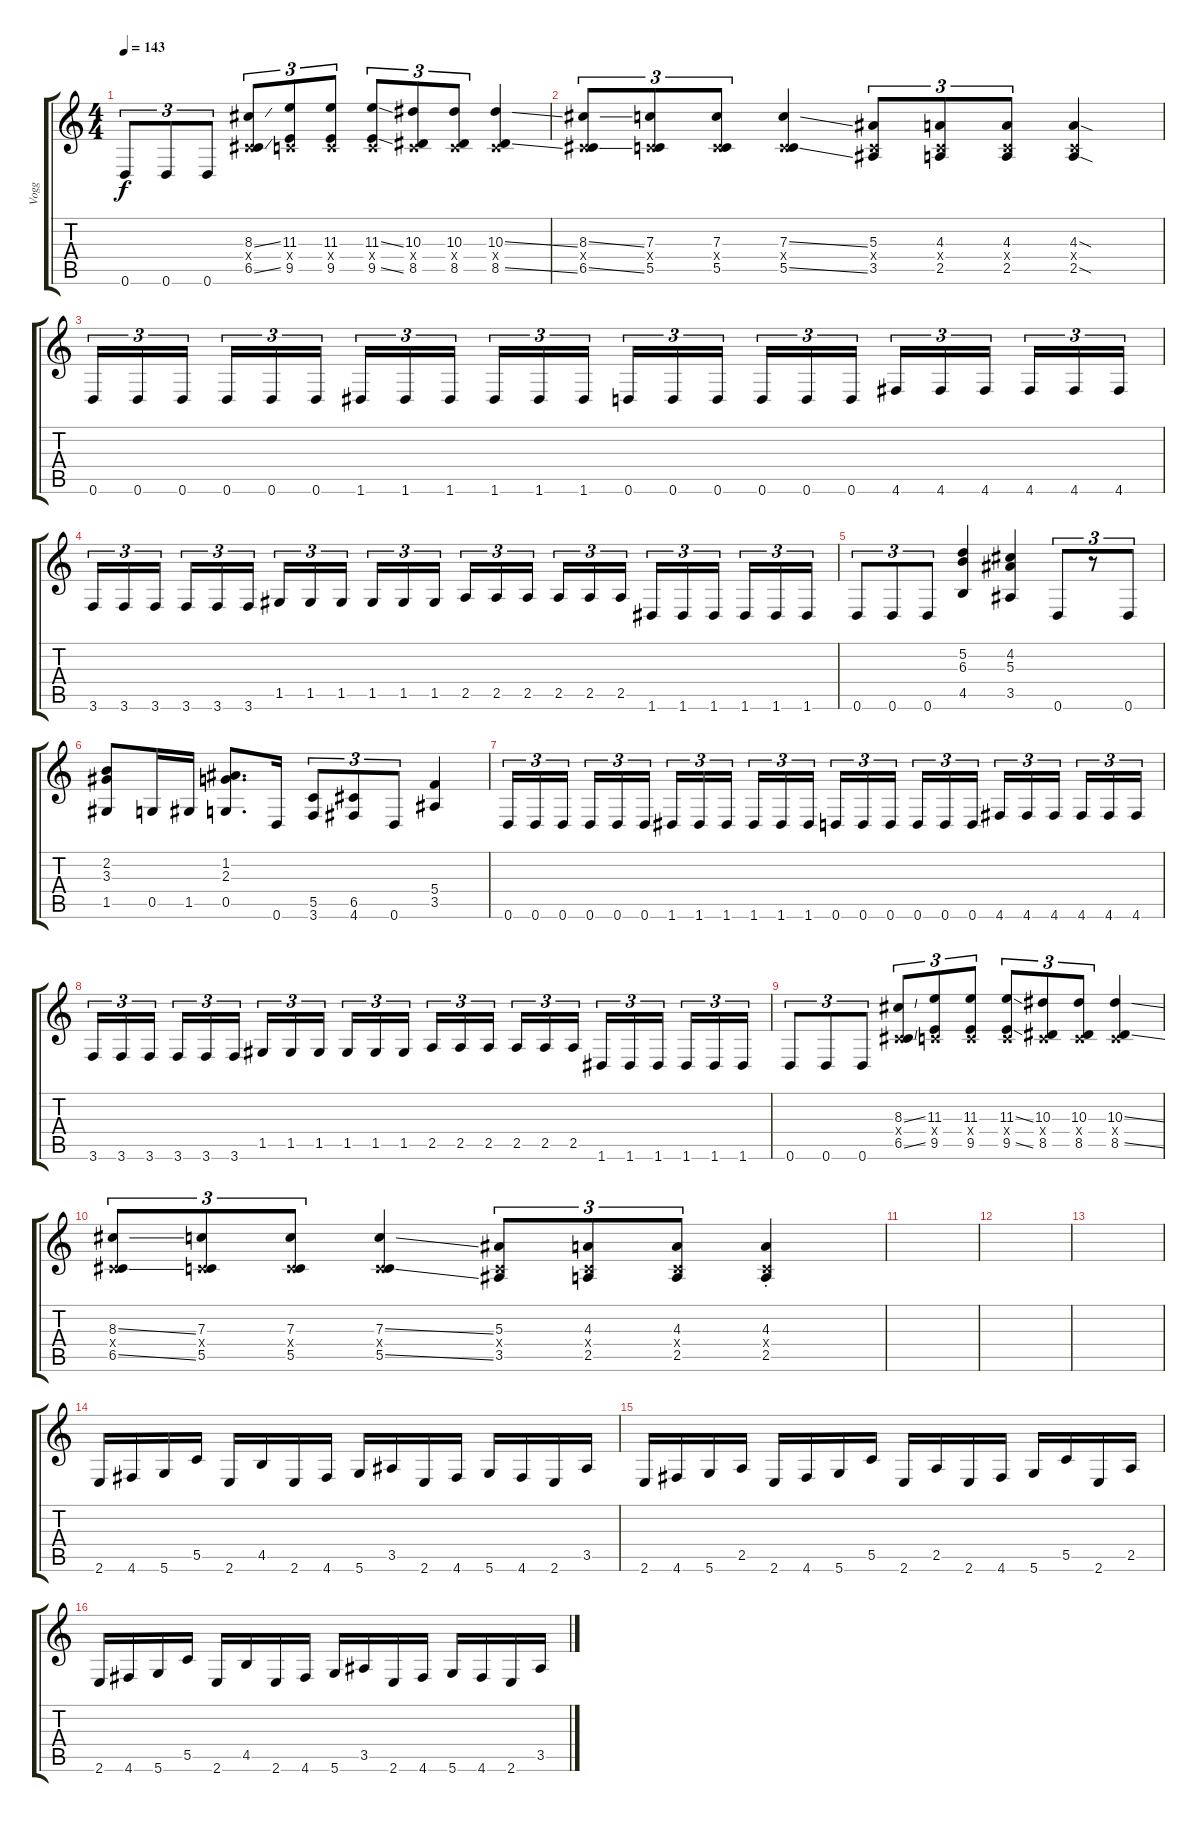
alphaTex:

\track ("Vogg" "Vogg") {instrument distortionguitar}
\staff {score tabs}
\tuning (D4 A3 F3 C3 G2 D2) {hide}
\ts (4 4)
\tempo 143
\clef g2
\ks c
0.6.8{tu (3 2) dy f} 0.6.8{tu (3 2)} 0.6.8{tu (3 2)} (8.3{ss} 0.4{x} 6.5{ss}).8{tu (3 2)} (11.3 0.4{x} 9.5).8{tu (3 2)} (11.3 0.4{x} 9.5).8{tu (3 2)} (11.3{ss} 0.4{x} 9.5{ss}).8{tu (3 2)} (10.3 0.4{x} 8.5).8{tu (3 2)} (10.3 0.4{x} 8.5).8{tu (3 2)} (10.3{ss} 0.4{x} 8.5{ss}).4 |
(8.3{ss} 0.4{x} 6.5{ss}).8{tu (3 2)} (7.3 0.4{x} 5.5).8{tu (3 2)} (7.3 0.4{x} 5.5).8{tu (3 2)} (7.3{ss} 0.4{x} 5.5{ss}).4 (5.3 0.4{x} 3.5).8{tu (3 2)} (4.3 0.4{x} 2.5).8{tu (3 2)} (4.3 0.4{x} 2.5).8{tu (3 2)} (4.3{sod} 0.4{x} 2.5{sod}).4 |
0.6.16{tu (3 2)} 0.6.16{tu (3 2)} 0.6.16{tu (3 2) beam splitsecondary} 0.6.16{tu (3 2)} 0.6.16{tu (3 2)} 0.6.16{tu (3 2)} 1.6.16{tu (3 2)} 1.6.16{tu (3 2)} 1.6.16{tu (3 2) beam splitsecondary} 1.6.16{tu (3 2)} 1.6.16{tu (3 2)} 1.6.16{tu (3 2)} 0.6.16{tu (3 2)} 0.6.16{tu (3 2)} 0.6.16{tu (3 2) beam splitsecondary} 0.6.16{tu (3 2)} 0.6.16{tu (3 2)} 0.6.16{tu (3 2)} 4.6.16{tu (3 2)} 4.6.16{tu (3 2)} 4.6.16{tu (3 2) beam splitsecondary} 4.6.16{tu (3 2)} 4.6.16{tu (3 2)} 4.6.16{tu (3 2)} |
3.6.16{tu (3 2)} 3.6.16{tu (3 2)} 3.6.16{tu (3 2) beam splitsecondary} 3.6.16{tu (3 2)} 3.6.16{tu (3 2)} 3.6.16{tu (3 2)} 1.5.16{tu (3 2)} 1.5.16{tu (3 2)} 1.5.16{tu (3 2) beam splitsecondary} 1.5.16{tu (3 2)} 1.5.16{tu (3 2)} 1.5.16{tu (3 2)} 2.5.16{tu (3 2)} 2.5.16{tu (3 2)} 2.5.16{tu (3 2) beam splitsecondary} 2.5.16{tu (3 2)} 2.5.16{tu (3 2)} 2.5.16{tu (3 2)} 1.6.16{tu (3 2)} 1.6.16{tu (3 2)} 1.6.16{tu (3 2) beam splitsecondary} 1.6.16{tu (3 2)} 1.6.16{tu (3 2)} 1.6.16{tu (3 2)} |
0.6.8{tu (3 2)} 0.6.8{tu (3 2)} 0.6.8{tu (3 2)} (5.2 6.3 4.5).4 (4.2 5.3 3.5).4 0.6.8{tu (3 2)} r.8{tu (3 2)} 0.6.8{tu (3 2)} |
(2.2 3.3 1.5).8 0.5.16 1.5.16 (1.2 2.3 0.5).8{d} 0.6.16 (5.5 3.6).8{tu (3 2)} (6.5 4.6).8{tu (3 2)} 0.6.8{tu (3 2)} (5.4 3.5).4 |
0.6.16{tu (3 2)} 0.6.16{tu (3 2)} 0.6.16{tu (3 2) beam splitsecondary} 0.6.16{tu (3 2)} 0.6.16{tu (3 2)} 0.6.16{tu (3 2)} 1.6.16{tu (3 2)} 1.6.16{tu (3 2)} 1.6.16{tu (3 2) beam splitsecondary} 1.6.16{tu (3 2)} 1.6.16{tu (3 2)} 1.6.16{tu (3 2)} 0.6.16{tu (3 2)} 0.6.16{tu (3 2)} 0.6.16{tu (3 2) beam splitsecondary} 0.6.16{tu (3 2)} 0.6.16{tu (3 2)} 0.6.16{tu (3 2)} 4.6.16{tu (3 2)} 4.6.16{tu (3 2)} 4.6.16{tu (3 2) beam splitsecondary} 4.6.16{tu (3 2)} 4.6.16{tu (3 2)} 4.6.16{tu (3 2)} |
3.6.16{tu (3 2)} 3.6.16{tu (3 2)} 3.6.16{tu (3 2) beam splitsecondary} 3.6.16{tu (3 2)} 3.6.16{tu (3 2)} 3.6.16{tu (3 2)} 1.5.16{tu (3 2)} 1.5.16{tu (3 2)} 1.5.16{tu (3 2) beam splitsecondary} 1.5.16{tu (3 2)} 1.5.16{tu (3 2)} 1.5.16{tu (3 2)} 2.5.16{tu (3 2)} 2.5.16{tu (3 2)} 2.5.16{tu (3 2) beam splitsecondary} 2.5.16{tu (3 2)} 2.5.16{tu (3 2)} 2.5.16{tu (3 2)} 1.6.16{tu (3 2)} 1.6.16{tu (3 2)} 1.6.16{tu (3 2) beam splitsecondary} 1.6.16{tu (3 2)} 1.6.16{tu (3 2)} 1.6.16{tu (3 2)} |
0.6.8{tu (3 2)} 0.6.8{tu (3 2)} 0.6.8{tu (3 2)} (8.3{ss} 0.4{x} 6.5{ss}).8{tu (3 2)} (11.3 0.4{x} 9.5).8{tu (3 2)} (11.3 0.4{x} 9.5).8{tu (3 2)} (11.3{ss} 0.4{x} 9.5{ss}).8{tu (3 2)} (10.3 0.4{x} 8.5).8{tu (3 2)} (10.3 0.4{x} 8.5).8{tu (3 2)} (10.3{ss} 0.4{x} 8.5{ss}).4 |
(8.3{ss} 0.4{x} 6.5{ss}).8{tu (3 2)} (7.3 0.4{x} 5.5).8{tu (3 2)} (7.3 0.4{x} 5.5).8{tu (3 2)} (7.3{ss} 0.4{x} 5.5{ss}).4 (5.3 0.4{x} 3.5).8{tu (3 2)} (4.3 0.4{x} 2.5).8{tu (3 2)} (4.3 0.4{x} 2.5).8{tu (3 2)} (4.3{st} 0.4{x} 2.5{st}).4 |
|
|
|
2.6.16 4.6.16 5.6.16 5.5.16 2.6.16 4.5.16 2.6.16 4.6.16 5.6.16 3.5.16 2.6.16 4.6.16 5.6.16 4.6.16 2.6.16 3.5.16 |
2.6.16 4.6.16 5.6.16 2.5.16 2.6.16 4.6.16 5.6.16 5.5.16 2.6.16 2.5.16 2.6.16 4.6.16 5.6.16 5.5.16 2.6.16 2.5.16 |
2.6.16 4.6.16 5.6.16 5.5.16 2.6.16 4.5.16 2.6.16 4.6.16 5.6.16 3.5.16 2.6.16 4.6.16 5.6.16 4.6.16 2.6.16 3.5.16
